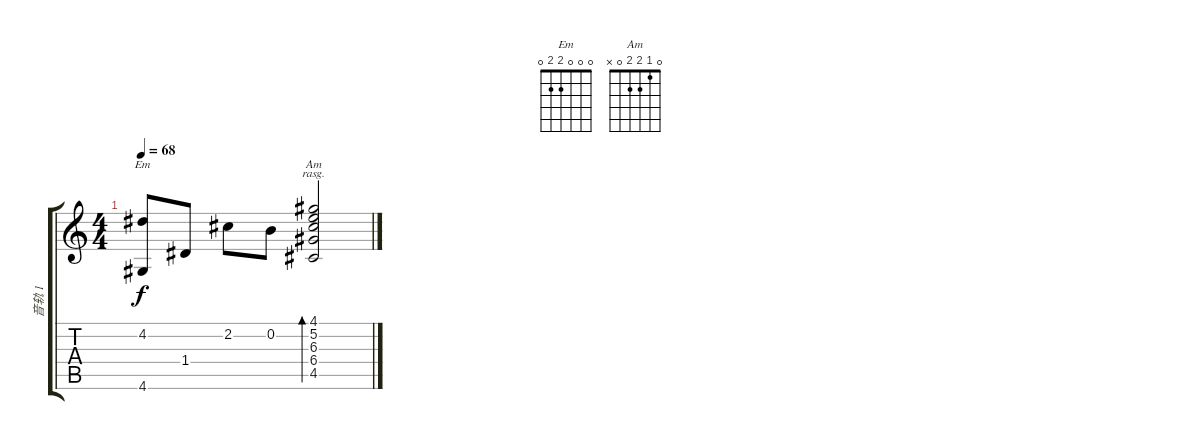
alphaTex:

\track ("音轨 1" "音轨 1") {instrument acousticguitarnylon}
\staff {score tabs}
\tuning (E4 B3 G3 D3 A2 E2) {hide}
\chord ("Em" 0 0 0 2 2 0)
\chord ("Am" 0 1 2 2 0 x)
\ts (4 4)
\tempo 68
\clef g2
\ks c
(4.2 4.6).8{ch "Em" dy f} 1.4.8 2.2.8 0.2.8 (4.1 5.2 6.3 6.4 4.5).2{bd 480 ch "Am" rasg ii}
